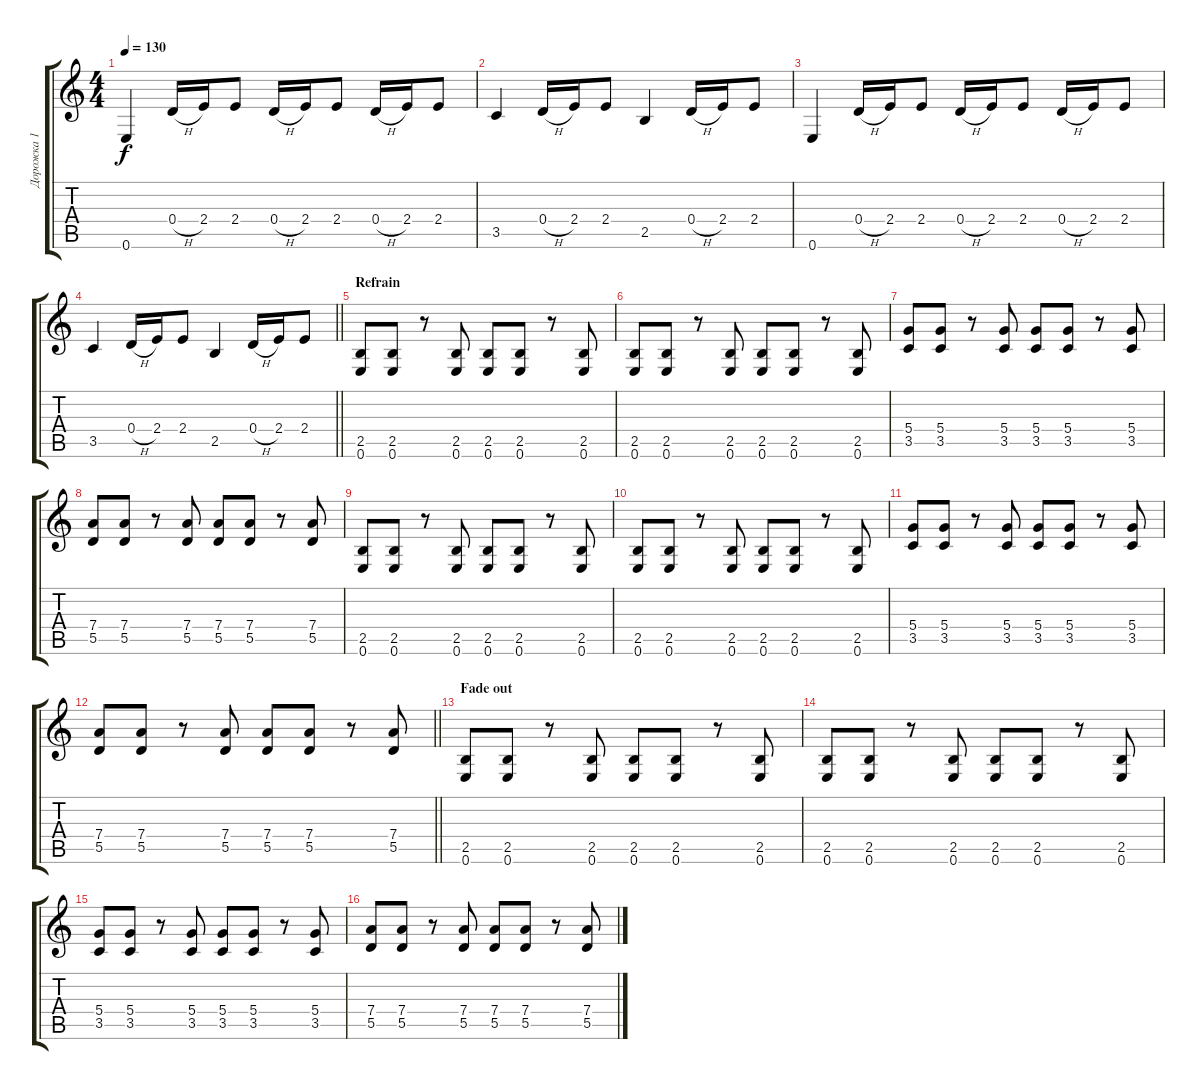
\track ("Дорожка 1" "Дорожка 1") {instrument distortionguitar}
\staff {score tabs}
\tuning (E4 B3 G3 D3 A2 E2) {hide}
\ts (4 4)
\tempo 130
\clef g2
\ks c
0.6.4{dy f} 0.4{h}.16 2.4.16 2.4.8 0.4{h}.16 2.4.16 2.4.8 0.4{h}.16 2.4.16 2.4.8 |
3.5.4 0.4{h}.16 2.4.16 2.4.8 2.5.4 0.4{h}.16 2.4.16 2.4.8 |
0.6.4 0.4{h}.16 2.4.16 2.4.8 0.4{h}.16 2.4.16 2.4.8 0.4{h}.16 2.4.16 2.4.8 |
\barLineRight lightlight
3.5.4 0.4{h}.16 2.4.16 2.4.8 2.5.4 0.4{h}.16 2.4.16 2.4.8 |
\section ("" "Refrain")
(2.5 0.6).8 (2.5 0.6).8 r.8 (2.5 0.6).8 (2.5 0.6).8 (2.5 0.6).8 r.8 (2.5 0.6).8 |
(2.5 0.6).8 (2.5 0.6).8 r.8 (2.5 0.6).8 (2.5 0.6).8 (2.5 0.6).8 r.8 (2.5 0.6).8 |
(5.4 3.5).8 (5.4 3.5).8 r.8 (5.4 3.5).8 (5.4 3.5).8 (5.4 3.5).8 r.8 (5.4 3.5).8 |
(7.4 5.5).8 (7.4 5.5).8 r.8 (7.4 5.5).8 (7.4 5.5).8 (7.4 5.5).8 r.8 (7.4 5.5).8 |
(2.5 0.6).8 (2.5 0.6).8 r.8 (2.5 0.6).8 (2.5 0.6).8 (2.5 0.6).8 r.8 (2.5 0.6).8 |
(2.5 0.6).8 (2.5 0.6).8 r.8 (2.5 0.6).8 (2.5 0.6).8 (2.5 0.6).8 r.8 (2.5 0.6).8 |
(5.4 3.5).8 (5.4 3.5).8 r.8 (5.4 3.5).8 (5.4 3.5).8 (5.4 3.5).8 r.8 (5.4 3.5).8 |
\barLineRight lightlight
(7.4 5.5).8 (7.4 5.5).8 r.8 (7.4 5.5).8 (7.4 5.5).8 (7.4 5.5).8 r.8 (7.4 5.5).8 |
\section ("" "Fade out")
(2.5 0.6).8 (2.5 0.6).8 r.8 (2.5 0.6).8 (2.5 0.6).8 (2.5 0.6).8 r.8 (2.5 0.6).8 |
(2.5 0.6).8 (2.5 0.6).8 r.8 (2.5 0.6).8 (2.5 0.6).8 (2.5 0.6).8 r.8 (2.5 0.6).8 |
(5.4 3.5).8 (5.4 3.5).8 r.8 (5.4 3.5).8 (5.4 3.5).8 (5.4 3.5).8 r.8 (5.4 3.5).8 |
(7.4 5.5).8 (7.4 5.5).8 r.8 (7.4 5.5).8 (7.4 5.5).8 (7.4 5.5).8 r.8 (7.4 5.5).8
